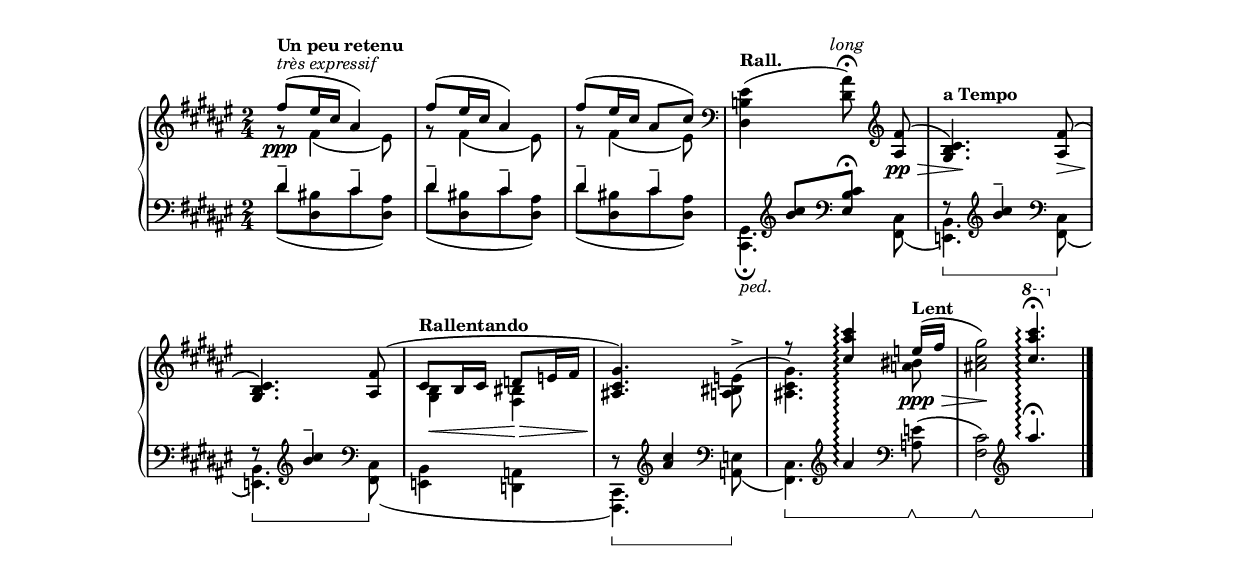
% DO NOT EDIT this file manually; it is automatically
% generated from Documentation/snippets/new
% Make any changes in Documentation/snippets/new/
% and then run scripts/auxiliar/makelsr.py
%
% This file is in the public domain.
%% Note: this file works from version 2.13.36
\version "2.13.36"
\include "english.ly"

#(set-global-staff-size 15)
\paper {
  line-width = 16\cm
  indent = 0\cm
}

% NR 2.2 Keyboard instruments


\header {
  lsrtags = "headwords"
  texidoc = ""
  doctitle = "headword"
} % begin verbatim


% M. Ravel, Sonatine (1905)
% First movement

\layout {
  \context {
    \Score
    \remove "Bar_number_engraver"
  }
}

fermataLong = \markup {
  \override #'(direction . 1)
  \override #'(baseline-skip . 2) {
    \dir-column {
      \musicglyph #"scripts.ufermata"
      \text \italic \center-align long
    }
  }
}

\new PianoStaff <<
  \set PianoStaff.connectArpeggios = ##t
  \new Staff {
    \time 2/4
    \key fs \major
    <<
      \new Voice {
        \voiceOne
        fs''8 ( ^\markup {
          \override #'(baseline-skip . 2.4) \column {
            \line \bold { Un peu retenu }
            \line \italic { très expressif }
          }
        }
        es''16
        cs''16
        as'4 )
        |
        fs''8 (
        es''16
        cs''16
        as'4 )
        |
        fs''8 (
        es''16
        cs''16
        as'8
        cs''8 )
        |
      }
      \new Voice {
        \voiceTwo
        gs'8\rest \ppp
        fs'4 (
        es'8 )
        |
        gs'8\rest
        fs'4 (
        es'8 )
        |
        gs'8\rest
        fs'4 (
        es'8 )
        |
      }
    >>
    \clef bass
    <ds b! es'>4 ( ^ \markup \bold { Rall. }
    \override Script #'stencil = #(lambda (grob)
      (grob-interpret-markup grob fermataLong))
    <ds' as'>8 ) \fermata
    \noBeam
    \clef treble
    \slurUp
    \once \override Hairpin #'to-barline = ##f
    <as fs'>8 ( \pp \>
    |
    <gs b cs'>4. \! ) ^\markup \bold { a Tempo }
    \slurUp
    <as fs'>8 ^\( \>
    |
    <gs b cs'>4. \! \)
    <<
      \new Voice {
        \voiceOne
        <as fs'>8 (
        |
        cs'8 ^\markup \bold { Rallentando }
        b16
        cs'16
        d'8
        e'16
        fs'16
        |
        <as! cs' gs'>4. )
        s8
        |
        r8
        <cs'' as'' cs'''>4 \arpeggio
        e''16 ( ^\markup \bold { Lent }
        fs''16
        |
        \voiceTwo
        <as'! cs'' gs''>2 )
        |
      }
      \new Voice {
        \voiceTwo
        s8
        |
        <gs b>4 \<
        <fs bs>4 \>
        |
        s4. \!
        \slurUp
        \once \override Script #'direction = #UP
        <a bs e'>8 ( \accent
        |
        <as! cs' gs'>4. )
        \once \override Hairpin #'to-barline = ##f
        <a' bs'>8 \ppp \>
        |
        s8 \!
        \stemDown
        \once \override Script #'direction = #UP
        \ottava #1
        \voiceOne
        \once \override PianoStaff.Arpeggio #'padding = #0.8
        <cs''' as''' cs''''>4. \arpeggio \fermata
        \ottava #0
        \bar "|."
      }
    >>
  }
  \new Staff <<
    \set Staff.pedalSustainStyle = #'bracket
    \key fs \major
    \clef bass
    \new Voice {
      \voiceOne
      ds'4 \tenuto
      cs'4 \tenuto
      |
      ds'4 \tenuto
      cs'4 \tenuto
      |
      ds'4 \tenuto
      cs'4 \tenuto
      |
      s8
      \clef treble
      <b' cs''>8 [
      \clef bass
      <es b cs'>8 \fermata ]
      s8
      |
      fs8\rest
      \clef treble
      <b' cs''>4 \tenuto
      s8
      |
      fs8\rest
      \clef treble
      <b' cs''>4 \tenuto
      s8
      |
      s2
      |
      ds8\rest
      \clef treble
      <as' cs''>4
      \clef bass
      s8
      |
      s8
      \clef treble
      <as'>4 \arpeggio
      \clef bass
      s8
      |
      s8
      \clef treble
      <as''>4. \arpeggio \fermata
      |
    }
    \new Voice {
      \voiceTwo
      ds'8 [ (
      < ds bs >8
      cs'8
      < ds as >8 ] )
      |
      ds'8 [ (
      < ds bs >8
      cs'8
      < ds as >8 ] )
      |
      ds'8 [ (
      < ds bs >8
      cs'8
      < ds as >8 ] )
      |
      \once \override Script #'outside-staff-priority = #100
      \once \override TextScript #'outside-staff-priority = #500
      <cs, gs,>4. \fermata _\markup \italic { ped. }
      <fs, cs>8 (
      |
      <e, b,>4. ) \sustainOn
      \clef bass
      <fs, cs>8 \( \sustainOff
      |
      <e, b,>4. \) \sustainOn
      \clef bass
      <fs, cs>8 ( \sustainOff
      |
      <e, b,>4
      <d, a,>4
      |
      <fs,, cs,>4. ) \sustainOn
      <a, e>8 ( \sustainOff
      |
      <fs, cs>4. ) \sustainOn
      \slurUp
      <a e'>8 ( \sustainOff \sustainOn
      |
      <fs cs'>2 ) \sustainOff \sustainOn
      |
    }
  >>
>>
